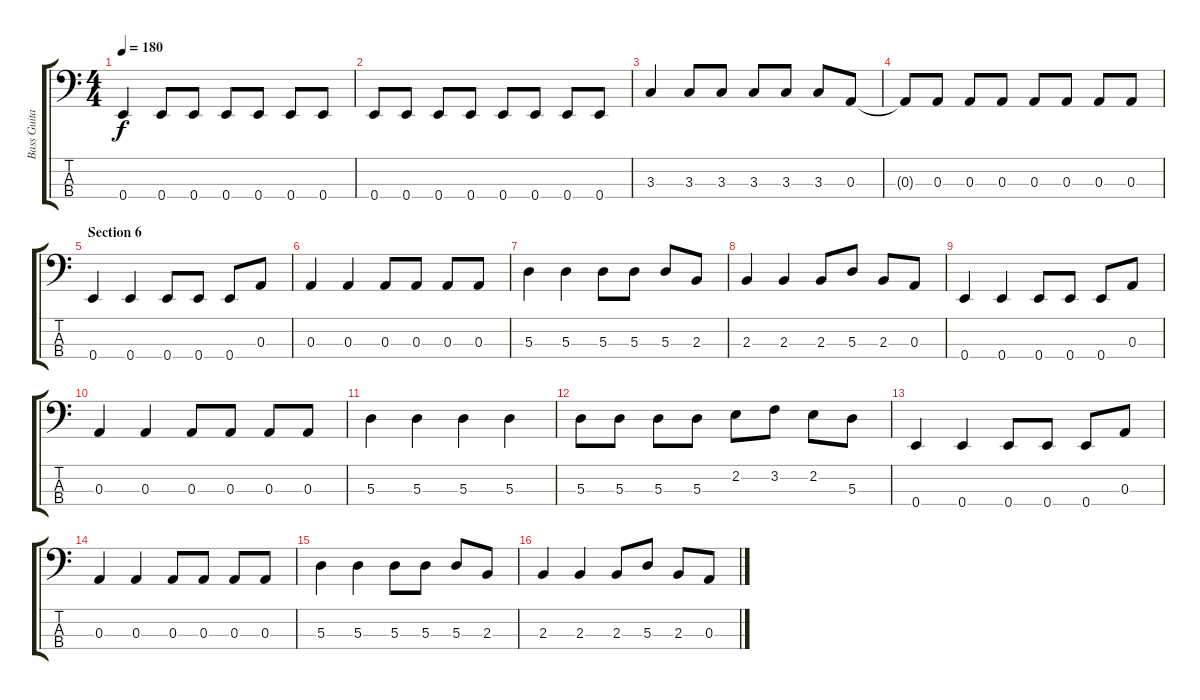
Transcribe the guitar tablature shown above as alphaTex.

\track ("Bass Guitar" "Bass Guita") {instrument electricbasspick}
\staff {score tabs}
\tuning (G2 D2 A1 E1) {hide}
\ts (4 4)
\tempo 180
\clef f4
\ks c
0.4.4{dy f} 0.4.8 0.4.8 0.4.8 0.4.8 0.4.8 0.4.8 |
0.4.8 0.4.8 0.4.8 0.4.8 0.4.8 0.4.8 0.4.8 0.4.8 |
3.3.4 3.3.8 3.3.8 3.3.8 3.3.8 3.3.8 0.3.8 |
0.3{t}.8 0.3.8 0.3.8 0.3.8 0.3.8 0.3.8 0.3.8 0.3.8 |
\section ("" "Section 6")
0.4.4 0.4.4 0.4.8 0.4.8 0.4.8 0.3.8 |
0.3.4 0.3.4 0.3.8 0.3.8 0.3.8 0.3.8 |
5.3.4 5.3.4 5.3.8 5.3.8 5.3.8 2.3.8 |
2.3.4 2.3.4 2.3.8 5.3.8 2.3.8 0.3.8 |
0.4.4 0.4.4 0.4.8 0.4.8 0.4.8 0.3.8 |
0.3.4 0.3.4 0.3.8 0.3.8 0.3.8 0.3.8 |
5.3.4 5.3.4 5.3.4 5.3.4 |
5.3.8 5.3.8 5.3.8 5.3.8 2.2.8 3.2.8 2.2.8 5.3.8 |
0.4.4 0.4.4 0.4.8 0.4.8 0.4.8 0.3.8 |
0.3.4 0.3.4 0.3.8 0.3.8 0.3.8 0.3.8 |
5.3.4 5.3.4 5.3.8 5.3.8 5.3.8 2.3.8 |
2.3.4 2.3.4 2.3.8 5.3.8 2.3.8 0.3.8
